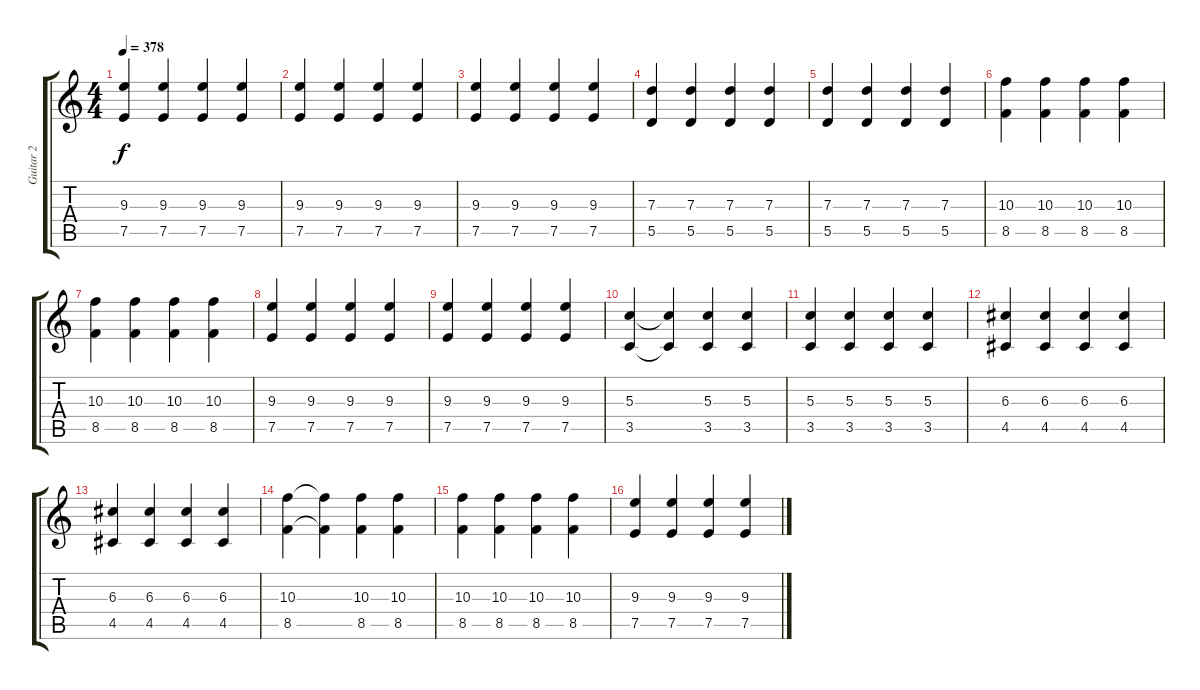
\track ("Guitar 2" "Guitar 2") {instrument distortionguitar}
\staff {score tabs}
\tuning (E4 B3 G3 D3 A2 D2) {hide}
\ts (4 4)
\tempo 378
\clef g2
\ks c
(9.3 7.5).4{dy f} (9.3 7.5).4 (9.3 7.5).4 (9.3 7.5).4 |
(9.3 7.5).4 (9.3 7.5).4 (9.3 7.5).4 (9.3 7.5).4 |
(9.3 7.5).4 (9.3 7.5).4 (9.3 7.5).4 (9.3 7.5).4 |
(7.3 5.5).4 (7.3 5.5).4 (7.3 5.5).4 (7.3 5.5).4 |
(7.3 5.5).4 (7.3 5.5).4 (7.3 5.5).4 (7.3 5.5).4 |
(10.3 8.5).4 (10.3 8.5).4 (10.3 8.5).4 (10.3 8.5).4 |
(10.3 8.5).4 (10.3 8.5).4 (10.3 8.5).4 (10.3 8.5).4 |
(9.3 7.5).4 (9.3 7.5).4 (9.3 7.5).4 (9.3 7.5).4 |
(9.3 7.5).4 (9.3 7.5).4 (9.3 7.5).4 (9.3 7.5).4 |
(5.3 3.5).4 (5.3{t} 3.5{t}).4 (5.3 3.5).4 (5.3 3.5).4 |
(5.3 3.5).4 (5.3 3.5).4 (5.3 3.5).4 (5.3 3.5).4 |
(6.3 4.5).4 (6.3 4.5).4 (6.3 4.5).4 (6.3 4.5).4 |
(6.3 4.5).4 (6.3 4.5).4 (6.3 4.5).4 (6.3 4.5).4 |
(10.3 8.5).4 (10.3{t} 8.5{t}).4 (10.3 8.5).4 (10.3 8.5).4 |
(10.3 8.5).4 (10.3 8.5).4 (10.3 8.5).4 (10.3 8.5).4 |
(9.3 7.5).4 (9.3 7.5).4 (9.3 7.5).4 (9.3 7.5).4
